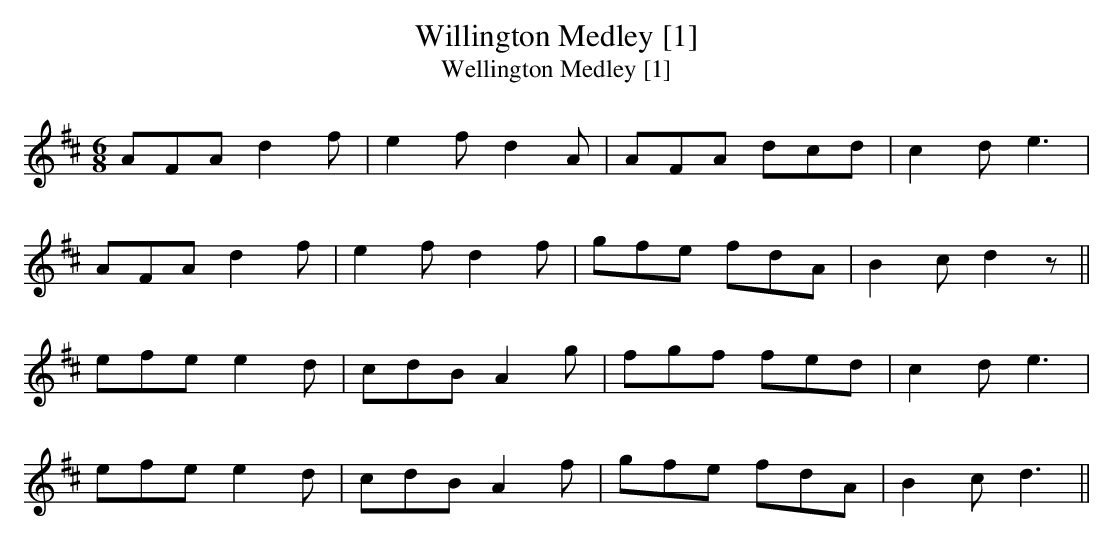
X:1
T:Willington Medley [1]
T:Wellington Medley [1]
M:6/8
L:1/8
K:D
AFA d2f|e2f d2A|AFA dcd|c2d e3|
AFA d2f|e2f d2f|gfe fdA|B2c d2z||
efe e2d|cdB A2g|fgf fed|c2d e3|
efe e2d|cdB A2f|gfe fdA|B2c d3||
